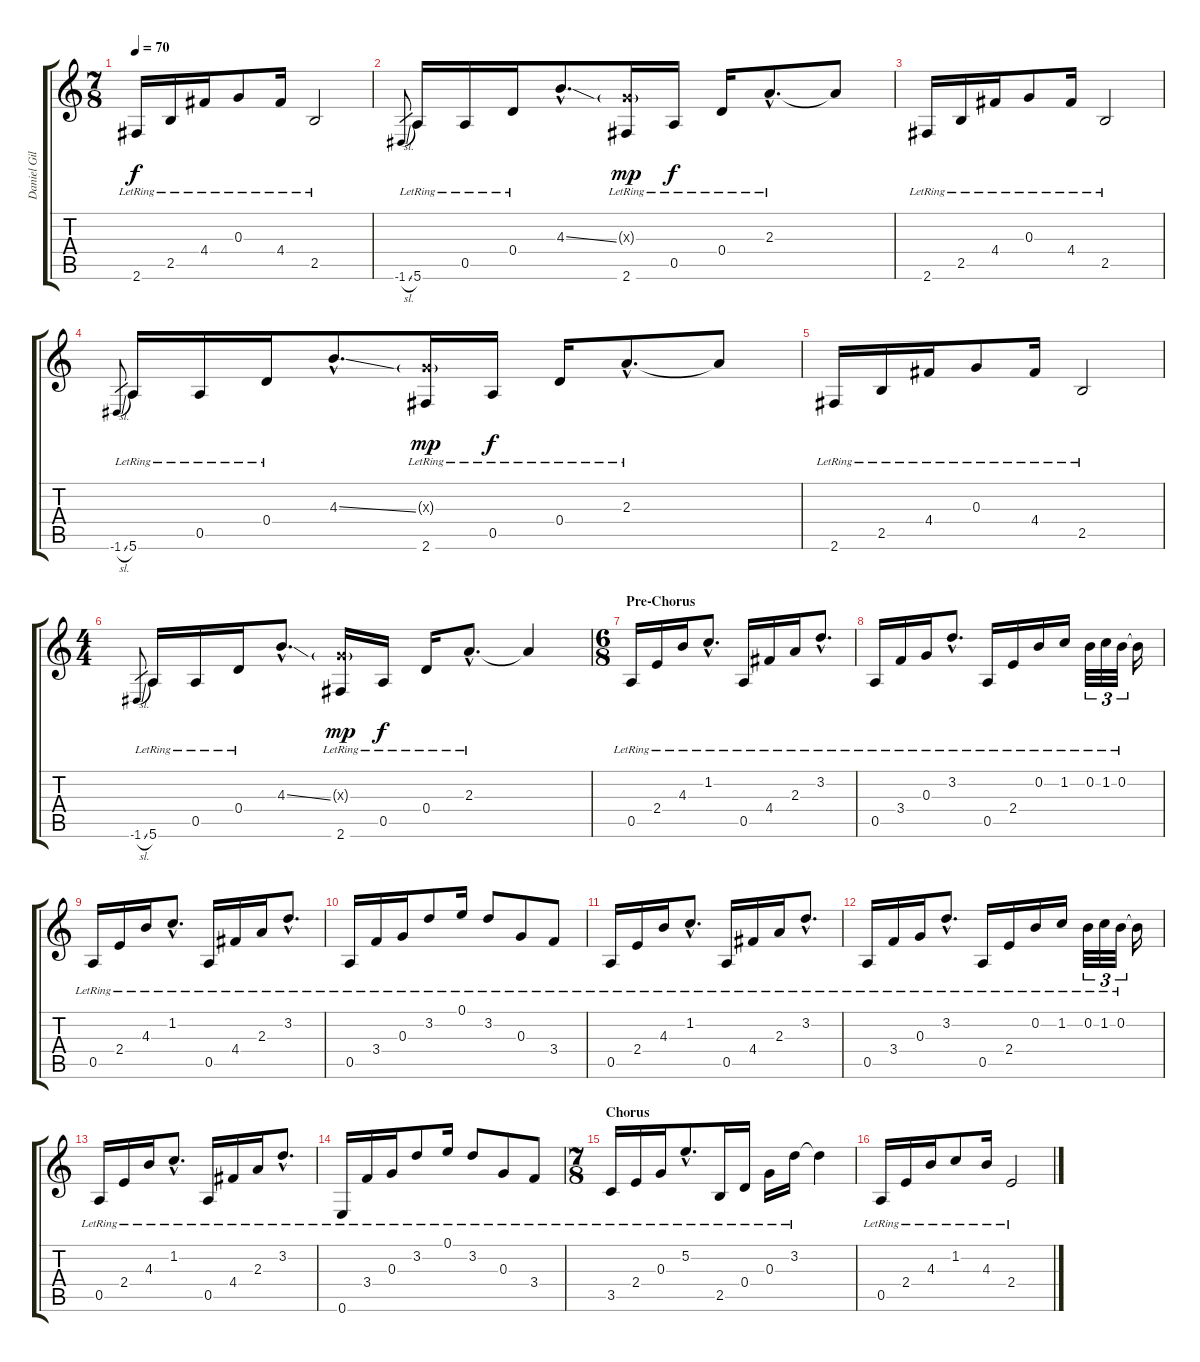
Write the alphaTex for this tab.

\track ("Daniel Gildenlow" "Daniel Gil") {instrument electricguitarjazz}
\staff {score tabs}
\tuning (E4 B3 G3 D3 A2 E2) {hide}
\ts (7 8)
\tempo 70
\clef g2
\ks c
2.6{lr}.16{dy f} 2.5{lr}.16 4.4{lr}.16 0.3{lr}.8 4.4{lr}.16 2.5{lr}.2 |
-1.6{sl}.8{gr} 5.6{lr}.16 0.5{lr}.16 0.4{lr}.16 4.3{ss hac}.8{d} (0.3{g x} 2.6{lr}).16{dy mp} 0.5{lr}.16{dy f} 0.4{lr}.16 2.3{hac lr}.8{d} 2.3{t}.8 |
2.6{lr}.16 2.5{lr}.16 4.4{lr}.16 0.3{lr}.8 4.4{lr}.16 2.5{lr}.2 |
-1.6{sl}.8{gr} 5.6{lr}.16 0.5{lr}.16 0.4{lr}.16 4.3{ss hac}.8{d} (0.3{g x} 2.6{lr}).16{dy mp} 0.5{lr}.16{dy f} 0.4{lr}.16 2.3{hac lr}.8{d} 2.3{t}.8 |
2.6{lr}.16 2.5{lr}.16 4.4{lr}.16 0.3{lr}.8 4.4{lr}.16 2.5{lr}.2 |
\ts (4 4)
-1.6{sl}.8{gr} 5.6{lr}.16 0.5{lr}.16 0.4{lr}.16 4.3{ss hac}.8{d} (0.3{g x} 2.6{lr}).16{dy mp} 0.5{lr}.16{dy f} 0.4{lr}.16 2.3{hac lr}.8{d} 2.3{t}.4 |
\ts (6 8)
\section ("" "Pre-Chorus")
0.5{lr}.16 2.4{lr}.16 4.3{lr}.16 1.2{hac lr}.8{d} 0.5{lr}.16 4.4{lr}.16 2.3{lr}.16 3.2{hac lr}.8{d} |
0.5{lr}.16 3.4{lr}.16 0.3{lr}.16 3.2{hac lr}.8{d} 0.5{lr}.16 2.4{lr}.16 0.2{lr}.16 1.2{lr}.16 0.2{lr}.32{tu (3 2)} 1.2{lr}.32{tu (3 2)} 0.2{lr}.32{tu (3 2)} 0.2{t}.16 |
0.5{lr}.16 2.4{lr}.16 4.3{lr}.16 1.2{hac lr}.8{d} 0.5{lr}.16 4.4{lr}.16 2.3{lr}.16 3.2{hac lr}.8{d} |
0.5{lr}.16 3.4{lr}.16 0.3{lr}.16 3.2{lr}.8 0.1{lr}.16 3.2{lr}.8 0.3{lr}.8 3.4{lr}.8 |
0.5{lr}.16 2.4{lr}.16 4.3{lr}.16 1.2{hac lr}.8{d} 0.5{lr}.16 4.4{lr}.16 2.3{lr}.16 3.2{hac lr}.8{d} |
0.5{lr}.16 3.4{lr}.16 0.3{lr}.16 3.2{hac lr}.8{d} 0.5{lr}.16 2.4{lr}.16 0.2{lr}.16 1.2{lr}.16 0.2{lr}.32{tu (3 2)} 1.2{lr}.32{tu (3 2)} 0.2{lr}.32{tu (3 2)} 0.2{t}.16 |
0.5{lr}.16 2.4{lr}.16 4.3{lr}.16 1.2{hac lr}.8{d} 0.5{lr}.16 4.4{lr}.16 2.3{lr}.16 3.2{hac lr}.8{d} |
0.6{lr}.16 3.4{lr}.16 0.3{lr}.16 3.2{lr}.8 0.1{lr}.16 3.2{lr}.8 0.3{lr}.8 3.4{lr}.8 |
\ts (7 8)
\section ("" "Chorus")
3.5{lr}.16 2.4{lr}.16 0.3{lr}.16 5.2{hac lr}.8{d} 2.5{lr}.16 0.4{lr}.16 0.3{lr}.16 3.2{lr}.16 3.2{t}.4 |
0.5{lr}.16 2.4{lr}.16 4.3{lr}.16 1.2{lr}.8 4.3{lr}.16 2.4{lr}.2
